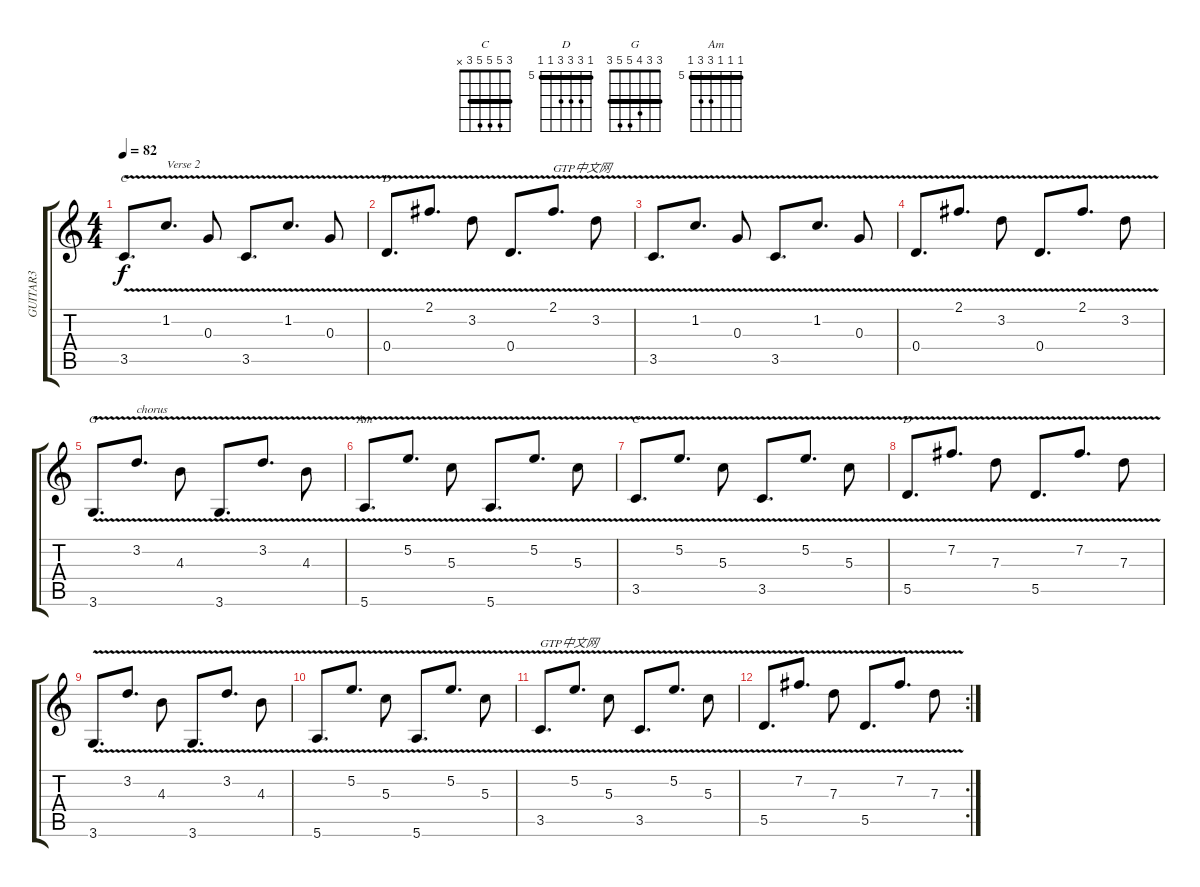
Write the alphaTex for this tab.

\track ("GUITAR3" "GUITAR3") {instrument electricguitarclean}
\staff {score tabs}
\tuning (E4 B3 G3 D3 A2 E2) {hide}
\chord ("C" 0 1 0 2 3 x)
\chord ("D" 2 3 2 0 0 x)
\chord ("G" 3 3 4 5 5 3) {barre 3}
\chord ("Am" 5 5 5 7 7 5) {firstfret 5 barre 5}
\chord ("C" 3 5 5 5 3 x) {barre 3}
\chord ("D" 5 7 7 7 5 5) {firstfret 5 barre 5}
\ts (4 4)
\tempo 82
\clef g2
\ks c
3.5{v}.8{d ch "C" dy f} 1.2{v}.8{d txt "Verse 2"} 0.3{v}.8 3.5{v}.8{d} 1.2{v}.8{d} 0.3{v}.8 |
0.4{v}.8{d ch "D"} 2.1{v}.8{d} 3.2{v}.8 0.4{v}.8{d} 2.1{v}.8{d txt "GTP中文网"} 3.2{v}.8 |
3.5{v}.8{d} 1.2{v}.8{d} 0.3{v}.8 3.5{v}.8{d} 1.2{v}.8{d} 0.3{v}.8 |
0.4{v}.8{d} 2.1{v}.8{d} 3.2{v}.8 0.4{v}.8{d} 2.1{v}.8{d} 3.2{v}.8 |
3.6{v}.8{d ch "G"} 3.2{v}.8{d txt "chorus"} 4.3{v}.8 3.6{v}.8{d} 3.2{v}.8{d} 4.3{v}.8 |
5.6{v}.8{d ch "Am"} 5.2{v}.8{d} 5.3{v}.8 5.6{v}.8{d} 5.2{v}.8{d} 5.3{v}.8 |
3.5{v}.8{d ch "C"} 5.2{v}.8{d} 5.3{v}.8 3.5{v}.8{d} 5.2{v}.8{d} 5.3{v}.8 |
5.5{v}.8{d ch "D"} 7.2{v}.8{d} 7.3{v}.8 5.5{v}.8{d} 7.2{v}.8{d} 7.3{v}.8 |
3.6{v}.8{d} 3.2{v}.8{d} 4.3{v}.8 3.6{v}.8{d} 3.2{v}.8{d} 4.3{v}.8 |
5.6{v}.8{d} 5.2{v}.8{d} 5.3{v}.8 5.6{v}.8{d} 5.2{v}.8{d} 5.3{v}.8 |
3.5{v}.8{d txt "GTP中文网"} 5.2{v}.8{d} 5.3{v}.8 3.5{v}.8{d} 5.2{v}.8{d} 5.3{v}.8 |
\rc 2
5.5{v}.8{d} 7.2{v}.8{d} 7.3{v}.8 5.5{v}.8{d} 7.2{v}.8{d} 7.3{v}.8
